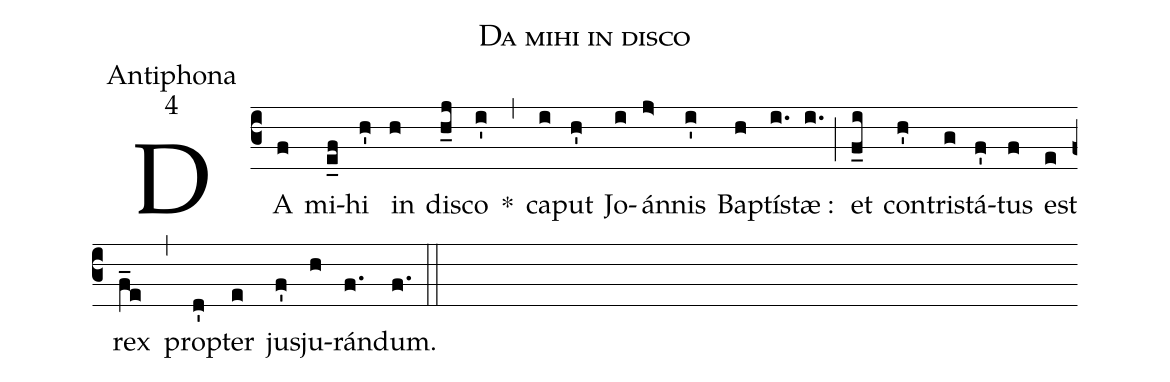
name:Da mihi in disco;
office-part:Antiphona;
mode:4;
%%
(c3) DA(f) mi(e_f)hi(h') in(h) di(h_j)sco(i') *(,) ca(i)put(h') Jo(i)án(j>)nis(i') Ba(h)ptí(i.)stæ :(i.) (;) et(f_i) con(h')tri(g)stá(f')tus(f) est(e) rex(f_e) (,) pro(d')pter(e) jus(f')ju(h)rán(f.)dum.(f.) (::)
